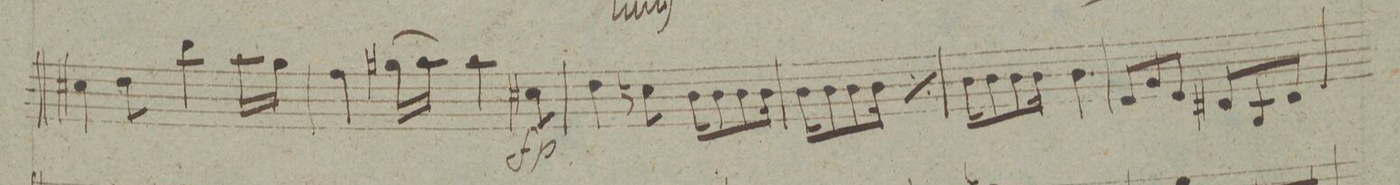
**kern	**dynam
*I"Viola	*
*clefC3	*
*k[f#c#g#]	*
*M6/8	*
4d#X\	.
8e\	.
4cc#\	.
16b\LL	.
16a\JJ	.
=26	=26
4g#\	.
(16a#X\LL	.
16b\JJ)	.
4b\	.
8d#X\	fp
=27	=27
4e\	.
8dn\	.
16c#\KL	.
8c#\	.
8c#\	.
16c#\Jk	.
=28	=28
16c#\KL	.
8c#\	.
8c#\	.
16c#\Jk	.
*rep	*
16c#\KL	.
8c#\	.
8c#\	.
16c#\Jk	.
*Xrep	*
=29	=29
16c#\KL	.
8c#\	.
8c#\	.
16c#\Jk	.
4.c#\	.
=30	=30
8F#/L	.
8A/	.
8F#/J	.
8E#X/L	.
8C#/	.
8E#/J	.
=31	=31
*-	*-
